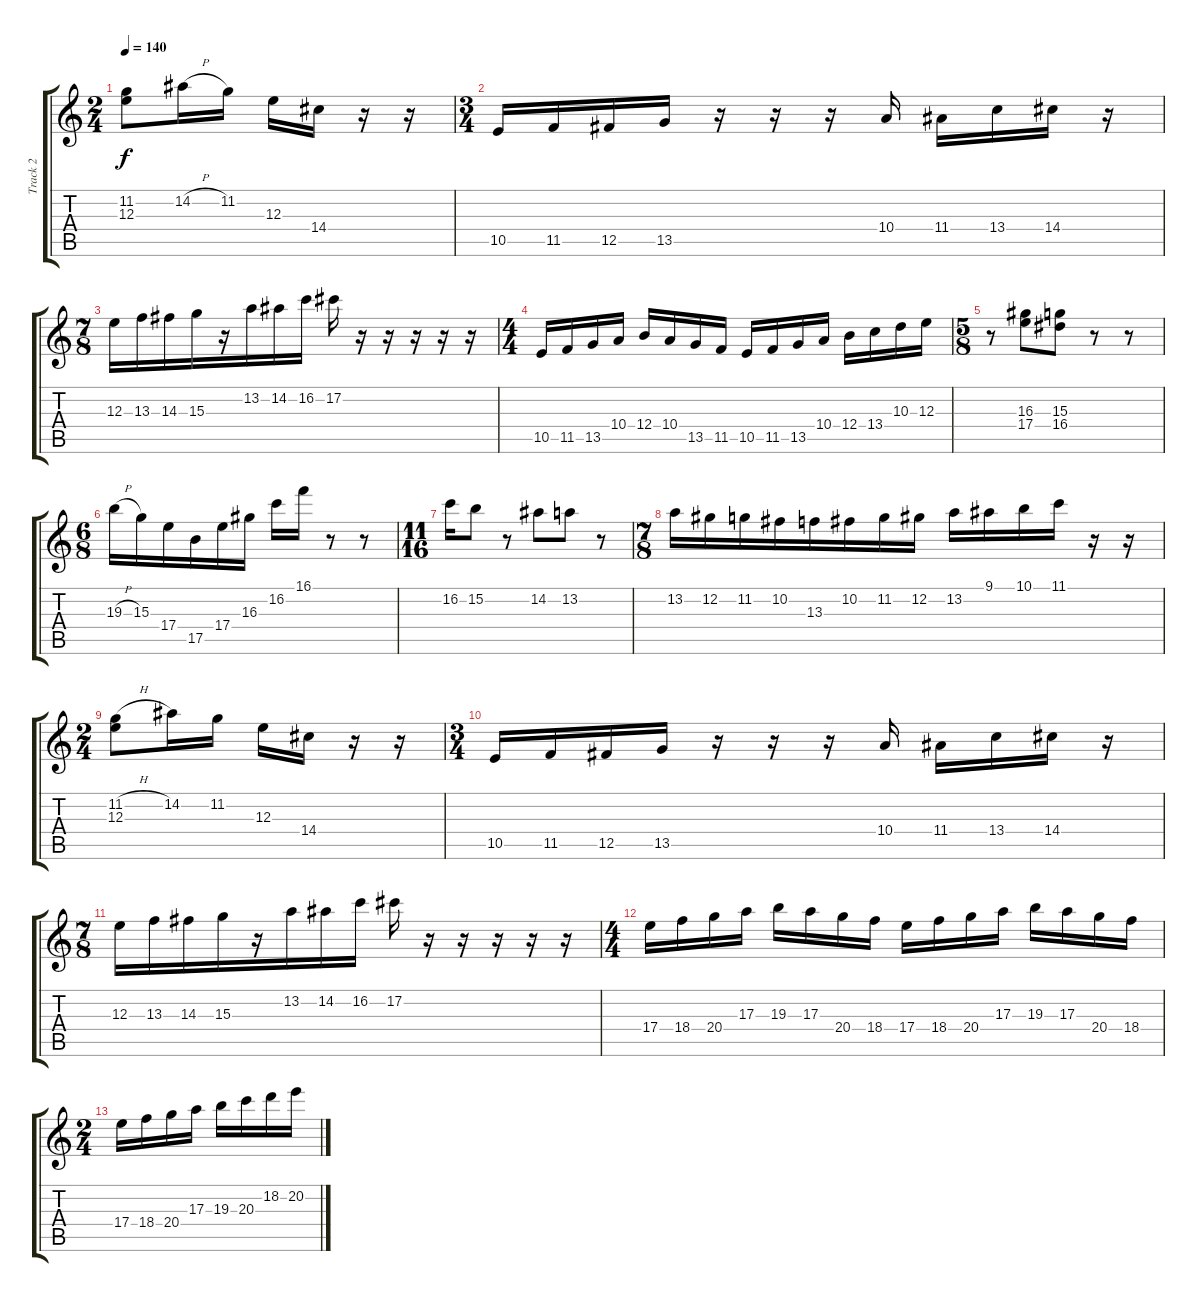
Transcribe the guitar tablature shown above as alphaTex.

\track ("Track 2" "Track 2") {instrument overdrivenguitar}
\staff {score tabs}
\tuning (Db4 Ab3 E3 B2 Gb2 Db2) {hide}
\ts (2 4)
\tempo 140
\clef g2
\ks c
(11.2 12.3).8{dy f} 14.2{h}.16 11.2.16 12.3.16 14.4.16 r.16 r.16 |
\ts (3 4)
10.5.16 11.5.16 12.5.16 13.5.16 r.16 r.16 r.16 10.4.16 11.4.16 13.4.16 14.4.16 r.16 |
\ts (7 8)
12.3.16 13.3.16 14.3.16 15.3.16 r.16 13.2.16 14.2.16 16.2.16 17.2.16 r.16 r.16 r.16 r.16 r.16 |
\ts (4 4)
10.5.16 11.5.16 13.5.16 10.4.16 12.4.16 10.4.16 13.5.16 11.5.16 10.5.16 11.5.16 13.5.16 10.4.16 12.4.16 13.4.16 10.3.16 12.3.16 |
\ts (5 8)
r.8 (16.3 17.4).8 (15.3 16.4).8 r.8 r.8 |
\ts (6 8)
19.3{h}.16 15.3.16 17.4.16 17.5.16 17.4.16 16.3.16 16.2.16 16.1.16 r.8 r.8 |
\ts (11 16)
16.2.16 15.2.8 r.8 14.2.8 13.2.8 r.8 |
\ts (7 8)
13.2.16 12.2.16 11.2.16 10.2.16 13.3.16 10.2.16 11.2.16 12.2.16 13.2.16 9.1.16 10.1.16 11.1.16 r.16 r.16 |
\ts (2 4)
(11.2{h} 12.3).8 14.2.16 11.2.16 12.3.16 14.4.16 r.16 r.16 |
\ts (3 4)
10.5.16 11.5.16 12.5.16 13.5.16 r.16 r.16 r.16 10.4.16 11.4.16 13.4.16 14.4.16 r.16 |
\ts (7 8)
12.3.16 13.3.16 14.3.16 15.3.16 r.16 13.2.16 14.2.16 16.2.16 17.2.16 r.16 r.16 r.16 r.16 r.16 |
\ts (4 4)
17.4.16 18.4.16 20.4.16 17.3.16 19.3.16 17.3.16 20.4.16 18.4.16 17.4.16 18.4.16 20.4.16 17.3.16 19.3.16 17.3.16 20.4.16 18.4.16 |
\ts (2 4)
17.4.16 18.4.16 20.4.16 17.3.16 19.3.16 20.3.16 18.2.16 20.2.16
